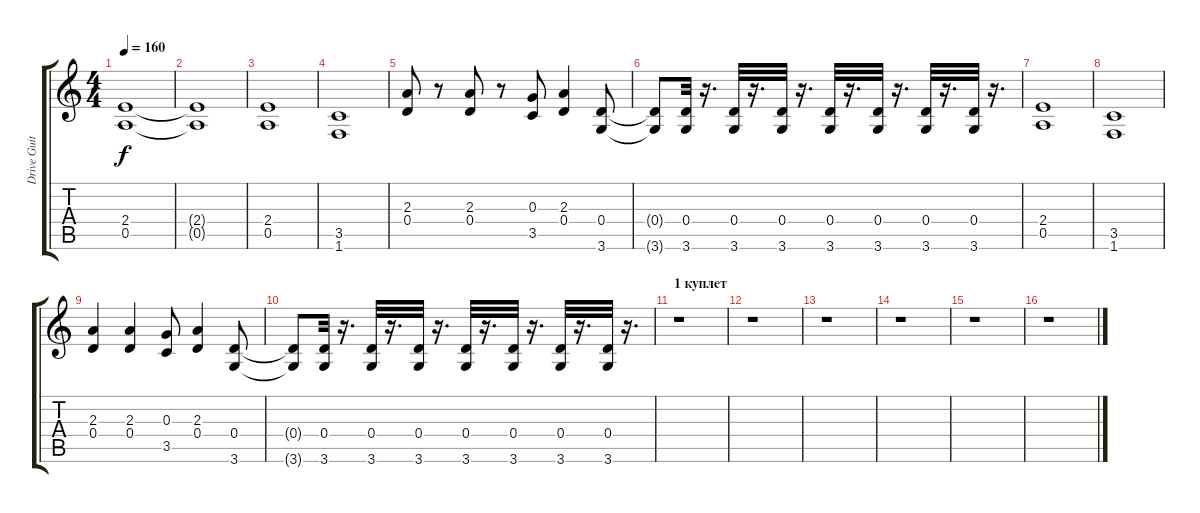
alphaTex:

\track ("Drive Guitar" "Drive Guit") {instrument distortionguitar}
\staff {score tabs}
\tuning (E4 B3 G3 D3 A2 E2) {hide}
\ts (4 4)
\tempo 160
\clef g2
\ks c
(2.4 0.5).1{dy f} |
(2.4{t} 0.5{t}).1 |
(2.4 0.5).1 |
(3.5 1.6).1 |
(2.3 0.4).8 r.8 (2.3 0.4).8 r.8 (0.3 3.5).8 (2.3 0.4).4 (0.4 3.6).8 |
(0.4{t} 3.6{t}).8 (0.4 3.6).32 r.16{d} (0.4 3.6).32 r.16{d} (0.4 3.6).32 r.16{d} (0.4 3.6).32 r.16{d} (0.4 3.6).32 r.16{d} (0.4 3.6).32 r.16{d} (0.4 3.6).32 r.16{d} |
(2.4 0.5).1 |
(3.5 1.6).1 |
(2.3 0.4).4 (2.3 0.4).4 (0.3 3.5).8 (2.3 0.4).4 (0.4 3.6).8 |
(0.4{t} 3.6{t}).8 (0.4 3.6).32 r.16{d} (0.4 3.6).32 r.16{d} (0.4 3.6).32 r.16{d} (0.4 3.6).32 r.16{d} (0.4 3.6).32 r.16{d} (0.4 3.6).32 r.16{d} (0.4 3.6).32 r.16{d} |
\section ("" "1 куплет")
r.1 |
r.1 |
r.1 |
r.1 |
r.1 |
r.1
